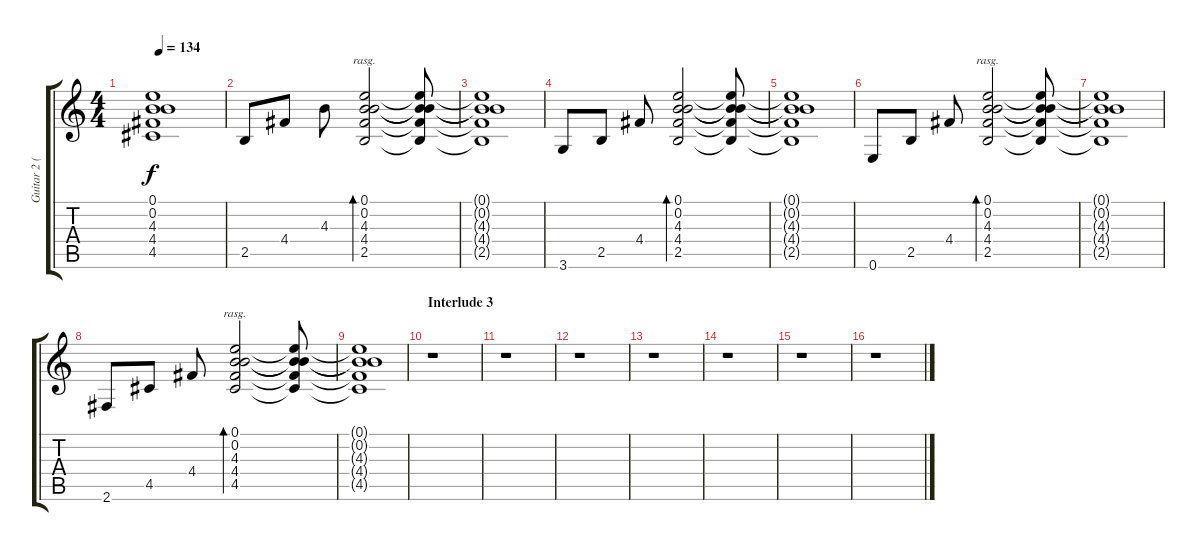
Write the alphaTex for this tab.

\track ("Guitar 2 (clean)" "Guitar 2 (") {instrument acousticguitarsteel}
\staff {score tabs}
\tuning (E4 B3 G3 D3 A2 E2) {hide}
\ts (4 4)
\tempo 134
\clef g2
\ks c
(0.1{t} 0.2{t} 4.3{t} 4.4{t} 4.5{t}).1{dy f} |
2.5.8 4.4.8 4.3.8 (0.1 0.2 4.3 4.4 2.5).2{bd 240 rasg ii} (0.1{t} 0.2{t} 4.3{t} 4.4{t} 2.5{t}).8 |
(0.1{t} 0.2{t} 4.3{t} 4.4{t} 2.5{t}).1 |
3.6.8 2.5.8 4.4.8 (0.1 0.2 4.3 4.4 2.5).2{bd 240} (0.1{t} 0.2{t} 4.3{t} 4.4{t} 2.5{t}).8 |
(0.1{t} 0.2{t} 4.3{t} 4.4{t} 2.5{t}).1 |
0.6.8 2.5.8 4.4.8 (0.1 0.2 4.3 4.4 2.5).2{bd 240 rasg ii} (0.1{t} 0.2{t} 4.3{t} 4.4{t} 2.5{t}).8 |
(0.1{t} 0.2{t} 4.3{t} 4.4{t} 2.5{t}).1 |
2.6.8 4.5.8 4.4.8 (0.1 0.2 4.3 4.4 4.5).2{bd 240 rasg ii} (0.1{t} 0.2{t} 4.3{t} 4.4{t} 4.5{t}).8 |
(0.1{t} 0.2{t} 4.3{t} 4.4{t} 4.5{t}).1 |
\section ("" "Interlude 3")
r.1 |
r.1 |
r.1 |
r.1 |
r.1 |
r.1 |
r.1
